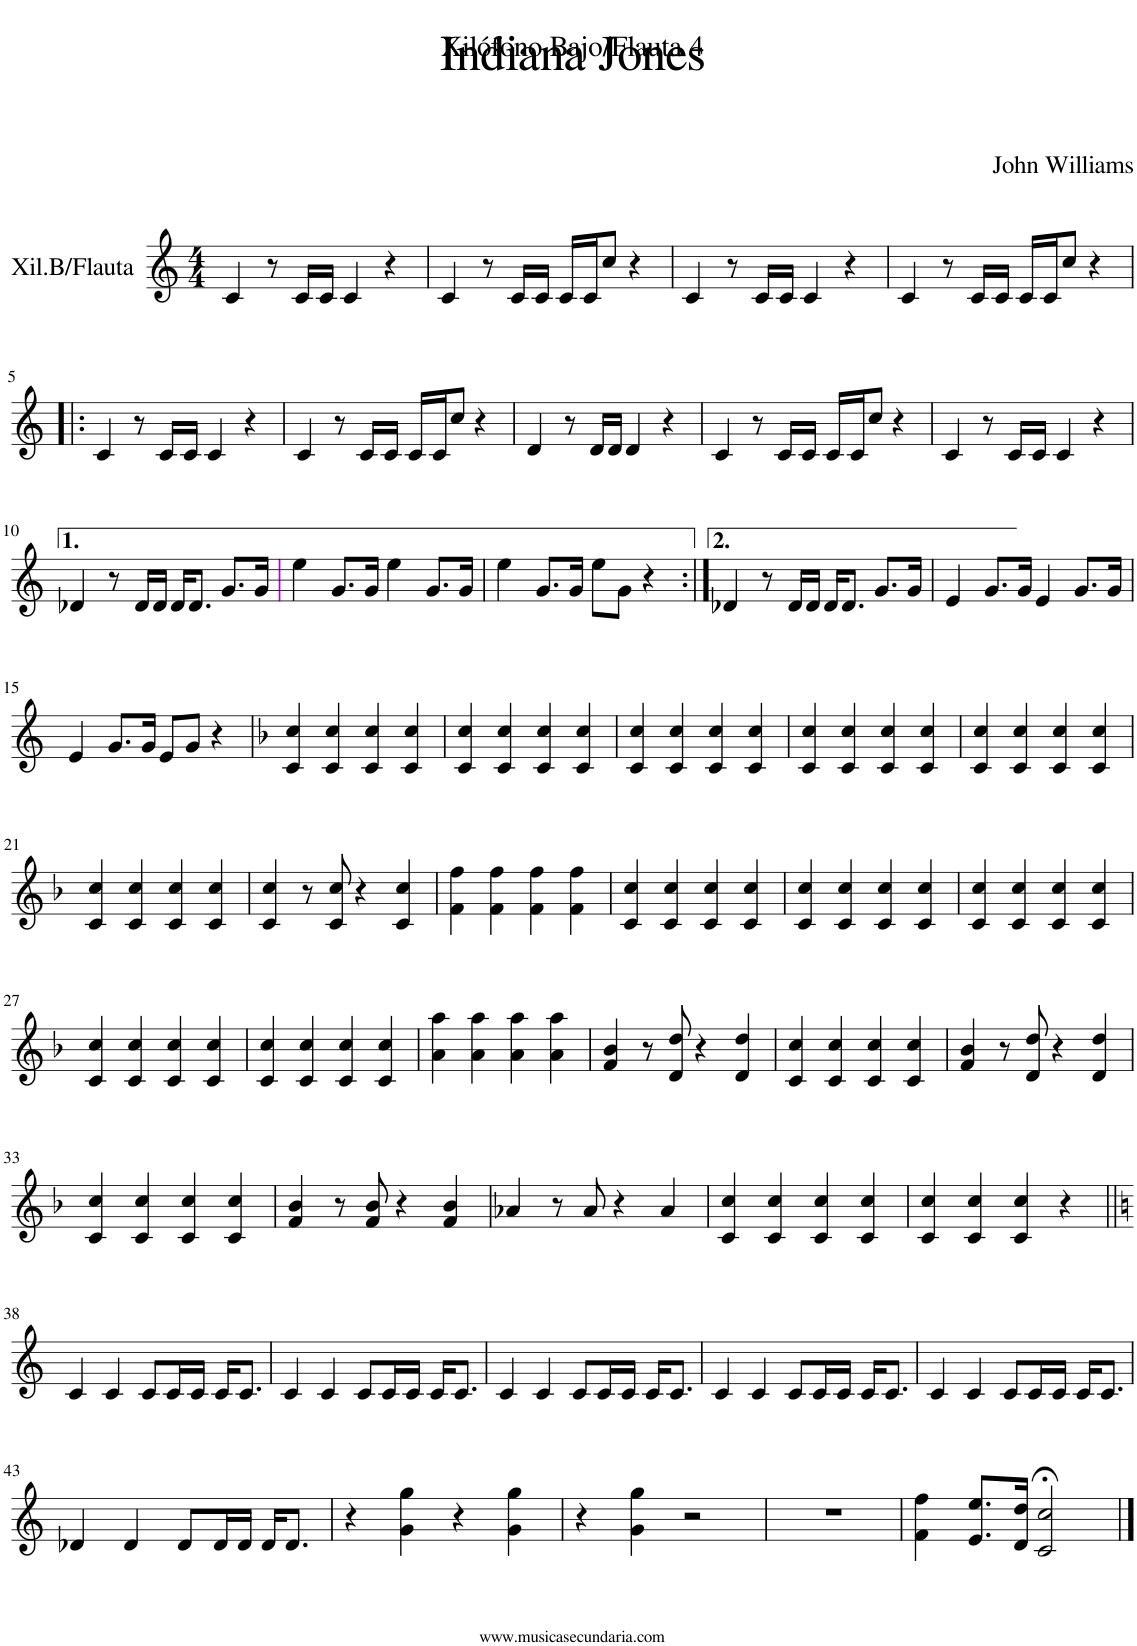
**kern
*part1
*staff1
*I"Xil.B/Flauta
*clefG2
*k[]
*M4/4
=1
4c/
8r
16c/LL
16c/JJ
4c/
4r
=2
4c/
8r
16c/LL
16c/JJ
16c/LL
16c/J
8cc/J
4r
=3
4c/
8r
16c/LL
16c/JJ
4c/
4r
=4
4c/
8r
16c/LL
16c/JJ
16c/LL
16c/J
8cc/J
4r
!!LO:LB:g=z
=5!|:
4c/
8r
16c/LL
16c/JJ
4c/
4r
=6
4c/
8r
16c/LL
16c/JJ
16c/LL
16c/J
8cc/J
4r
=7
4d/
8r
16d/LL
16d/JJ
4d/
4r
=8
4c/
8r
16c/LL
16c/JJ
16c/LL
16c/J
8cc/J
4r
=9
4c/
8r
16c/LL
16c/JJ
4c/
4r
!!LO:LB:g=z
=10
4d-X/
8r
16d-/LL
16d-/JJ
16d-/KL
8.d-/J
8.g/L
16g/Jk
=11
4ee\
8.g/L
16g/Jk
4ee\
8.g/L
16g/Jk
=12
4ee\
8.g/L
16g/Jk
8ee\L
8g\J
4r
=13:|!
4d-X/
8r
16d-/LL
16d-/JJ
16d-/KL
8.d-/J
8.g/L
16g/Jk
=14
4e/
8.g/L
16g/Jk
4e/
8.g/L
16g/Jk
!!LO:LB:g=z
=15
4e/
8.g/L
16g/Jk
8e/L
8g/J
4r
=16
*k[b-]
4c/ 4cc/
4c/ 4cc/
4c/ 4cc/
4c/ 4cc/
=17
4c/ 4cc/
4c/ 4cc/
4c/ 4cc/
4c/ 4cc/
=18
4c/ 4cc/
4c/ 4cc/
4c/ 4cc/
4c/ 4cc/
=19
4c/ 4cc/
4c/ 4cc/
4c/ 4cc/
4c/ 4cc/
=20
4c/ 4cc/
4c/ 4cc/
4c/ 4cc/
4c/ 4cc/
!!LO:LB:g=z
=21
4c/ 4cc/
4c/ 4cc/
4c/ 4cc/
4c/ 4cc/
=22
4c/ 4cc/
8r
8c/ 8cc/
4r
4c/ 4cc/
=23
4f\ 4ff\
4f\ 4ff\
4f\ 4ff\
4f\ 4ff\
=24
4c/ 4cc/
4c/ 4cc/
4c/ 4cc/
4c/ 4cc/
=25
4c/ 4cc/
4c/ 4cc/
4c/ 4cc/
4c/ 4cc/
=26
4c/ 4cc/
4c/ 4cc/
4c/ 4cc/
4c/ 4cc/
!!LO:LB:g=z
=27
4c/ 4cc/
4c/ 4cc/
4c/ 4cc/
4c/ 4cc/
=28
4c/ 4cc/
4c/ 4cc/
4c/ 4cc/
4c/ 4cc/
=29
4a\ 4aa\
4a\ 4aa\
4a\ 4aa\
4a\ 4aa\
=30
4f/ 4b-/
8r
8d/ 8dd/
4r
4d/ 4dd/
=31
4c/ 4cc/
4c/ 4cc/
4c/ 4cc/
4c/ 4cc/
=32
4f/ 4b-/
8r
8d/ 8dd/
4r
4d/ 4dd/
!!LO:LB:g=z
=33
4c/ 4cc/
4c/ 4cc/
4c/ 4cc/
4c/ 4cc/
=34
4f/ 4b-/
8r
8f/ 8b-/
4r
4f/ 4b-/
=35
4a-X/
8r
8a-/
4r
4a-/
=36
4c/ 4cc/
4c/ 4cc/
4c/ 4cc/
4c/ 4cc/
=37
4c/ 4cc/
4c/ 4cc/
4c/ 4cc/
4r
!!LO:LB:g=z
=38||
*k[]
4c/
4c/
8c/L
16c/L
16c/JJ
16c/KL
8.c/J
=39
4c/
4c/
8c/L
16c/L
16c/JJ
16c/KL
8.c/J
=40
4c/
4c/
8c/L
16c/L
16c/JJ
16c/KL
8.c/J
=41
4c/
4c/
8c/L
16c/L
16c/JJ
16c/KL
8.c/J
=42
4c/
4c/
8c/L
16c/L
16c/JJ
16c/KL
8.c/J
!!LO:LB:g=z
=43
4d-X/
4d-/
8d-/L
16d-/L
16d-/JJ
16d-/KL
8.d-/J
=44
4r
4g\ 4gg\
4r
4g\ 4gg\
=45
4r
4g\ 4gg\
2r
=46
1r
=47
4f\ 4ff\
8.e/ 8.ee/L
16d/ 16dd/Jk
2c/;< 2cc/;<
==
*-
